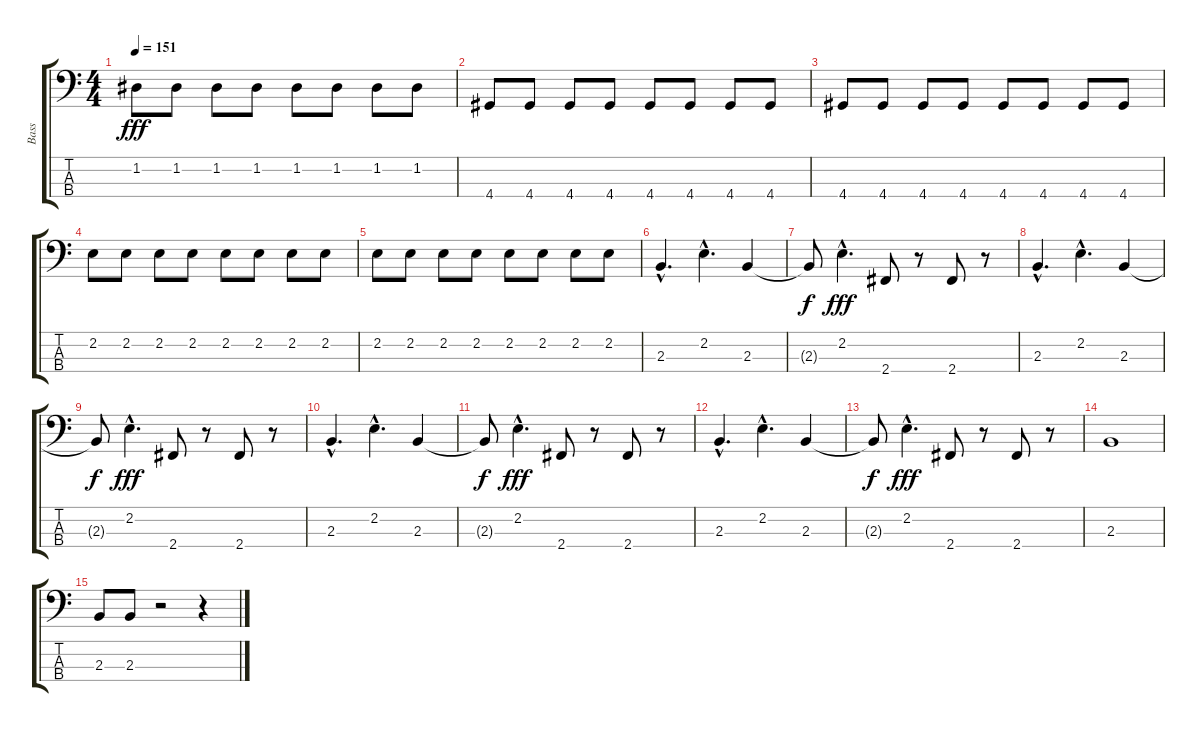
\track ("Bass" "Bass") {instrument electricbassfinger}
\staff {score tabs}
\tuning (G2 D2 A1 E1) {hide}
\ts (4 4)
\tempo 151
\clef f4
\ks c
1.2.8{dy fff} 1.2.8 1.2.8 1.2.8 1.2.8 1.2.8 1.2.8 1.2.8 |
4.4.8 4.4.8 4.4.8 4.4.8 4.4.8 4.4.8 4.4.8 4.4.8 |
4.4.8 4.4.8 4.4.8 4.4.8 4.4.8 4.4.8 4.4.8 4.4.8 |
2.2.8 2.2.8 2.2.8 2.2.8 2.2.8 2.2.8 2.2.8 2.2.8 |
2.2.8 2.2.8 2.2.8 2.2.8 2.2.8 2.2.8 2.2.8 2.2.8 |
2.3{hac}.4{d} 2.2{hac}.4{d} 2.3.4 |
2.3{t}.8{dy f} 2.2{hac}.4{d dy fff} 2.4.8 r.8 2.4.8 r.8 |
2.3{hac}.4{d} 2.2{hac}.4{d} 2.3.4 |
2.3{t}.8{dy f} 2.2{hac}.4{d dy fff} 2.4.8 r.8 2.4.8 r.8 |
2.3{hac}.4{d} 2.2{hac}.4{d} 2.3.4 |
2.3{t}.8{dy f} 2.2{hac}.4{d dy fff} 2.4.8 r.8 2.4.8 r.8 |
2.3{hac}.4{d} 2.2{hac}.4{d} 2.3.4 |
2.3{t}.8{dy f} 2.2{hac}.4{d dy fff} 2.4.8 r.8 2.4.8 r.8 |
2.3.1 |
2.3.8 2.3.8 r.2 r.4
